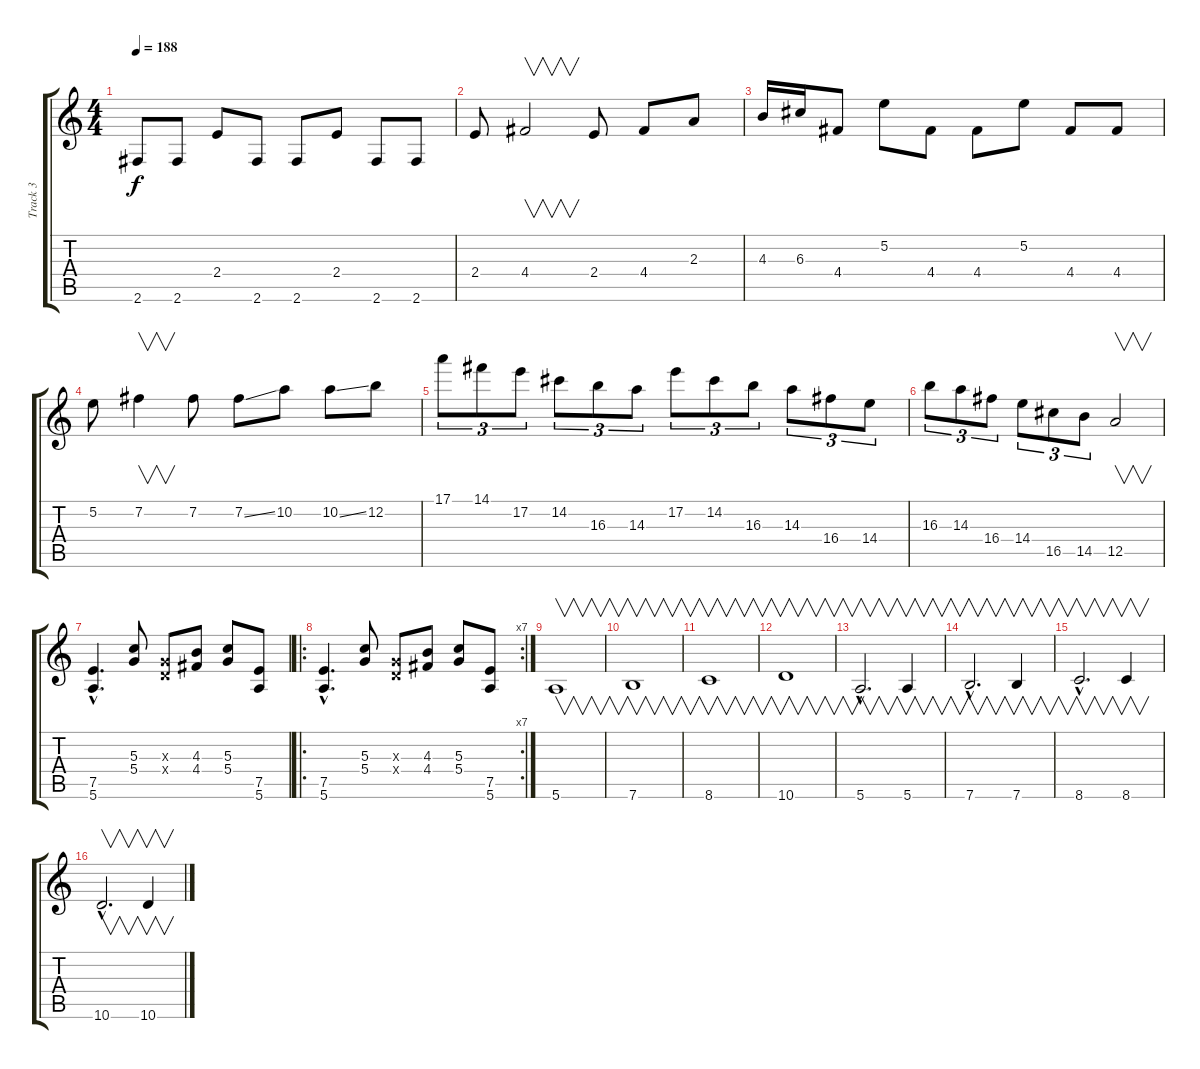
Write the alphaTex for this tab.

\track ("Track 3" "Track 3") {instrument overdrivenguitar}
\staff {score tabs}
\tuning (E4 B3 G3 D3 A2 E2) {hide}
\ts (4 4)
\tempo 188
\clef g2
\ks c
2.6.8{dy f} 2.6.8 2.4.8 2.6.8 2.6.8 2.4.8 2.6.8 2.6.8 |
2.4.8 4.4.2{v} 2.4.8 4.4.8 2.3.8 |
4.3.16 6.3.16 4.4.8 5.2.8 4.4.8 4.4.8 5.2.8 4.4.8 4.4.8 |
5.2.8 7.2.4{v} 7.2.8 7.2{ss}.8 10.2.8 10.2{ss}.8 12.2.8 |
17.1.8{tu (3 2)} 14.1.8{tu (3 2)} 17.2.8{tu (3 2)} 14.2.8{tu (3 2)} 16.3.8{tu (3 2)} 14.3.8{tu (3 2)} 17.2.8{tu (3 2)} 14.2.8{tu (3 2)} 16.3.8{tu (3 2)} 14.3.8{tu (3 2)} 16.4.8{tu (3 2)} 14.4.8{tu (3 2)} |
16.3.8{tu (3 2)} 14.3.8{tu (3 2)} 16.4.8{tu (3 2)} 14.4.8{tu (3 2)} 16.5.8{tu (3 2)} 14.5.8{tu (3 2)} 12.5.2{v} |
(7.5{hac} 5.6{hac}).4{d} (5.3 5.4).8 (0.3{x} 0.4{x}).8 (4.3 4.4).8 (5.3 5.4).8 (7.5 5.6).8 |
\ro
\rc 7
(7.5{hac} 5.6{hac}).4{d} (5.3 5.4).8 (0.3{x} 0.4{x}).8 (4.3 4.4).8 (5.3 5.4).8 (7.5 5.6).8 |
5.6.1{v} |
7.6.1{v} |
8.6.1{v} |
10.6.1{v} |
5.6{hac}.2{v d} 5.6.4{v} |
7.6{hac}.2{v d} 7.6.4{v} |
8.6{hac}.2{v d} 8.6.4{v} |
10.6{hac}.2{v d} 10.6.4{v}
